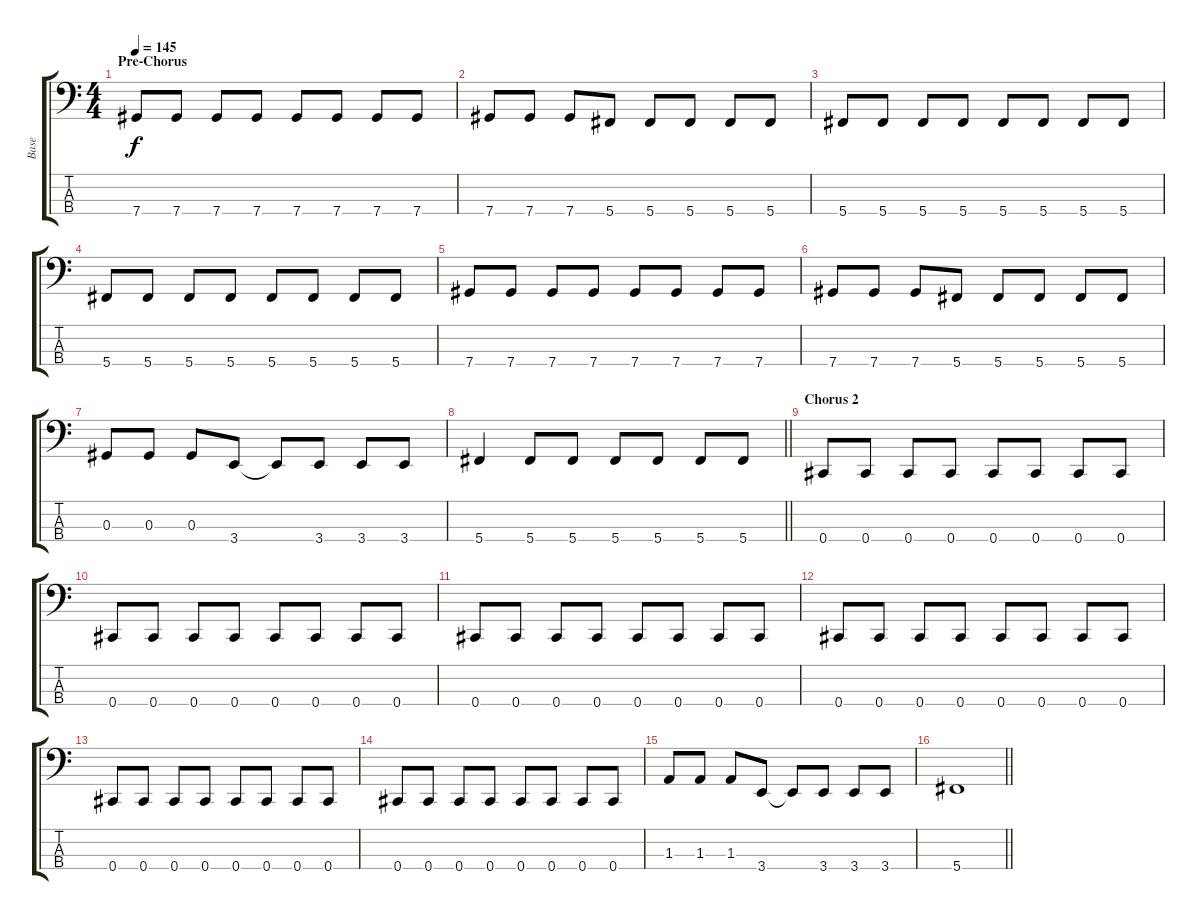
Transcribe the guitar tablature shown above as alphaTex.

\track ("Base" "Base") {instrument electricbasspick}
\staff {score tabs}
\tuning (Gb2 Db2 Ab1 Db1) {hide}
\ts (4 4)
\section ("" "Pre-Chorus")
\tempo 145
\clef f4
\ks c
7.4.8{dy f} 7.4.8 7.4.8 7.4.8 7.4.8 7.4.8 7.4.8 7.4.8 |
7.4.8 7.4.8 7.4.8 5.4.8 5.4.8 5.4.8 5.4.8 5.4.8 |
5.4.8 5.4.8 5.4.8 5.4.8 5.4.8 5.4.8 5.4.8 5.4.8 |
5.4.8 5.4.8 5.4.8 5.4.8 5.4.8 5.4.8 5.4.8 5.4.8 |
7.4.8 7.4.8 7.4.8 7.4.8 7.4.8 7.4.8 7.4.8 7.4.8 |
7.4.8 7.4.8 7.4.8 5.4.8 5.4.8 5.4.8 5.4.8 5.4.8 |
0.3.8 0.3.8 0.3.8 3.4.8 3.4{t}.8 3.4.8 3.4.8 3.4.8 |
\barLineRight lightlight
5.4.4 5.4.8 5.4.8 5.4.8 5.4.8 5.4.8 5.4.8 |
\section ("" "Chorus 2")
0.4.8 0.4.8 0.4.8 0.4.8 0.4.8 0.4.8 0.4.8 0.4.8 |
0.4.8 0.4.8 0.4.8 0.4.8 0.4.8 0.4.8 0.4.8 0.4.8 |
0.4.8 0.4.8 0.4.8 0.4.8 0.4.8 0.4.8 0.4.8 0.4.8 |
0.4.8 0.4.8 0.4.8 0.4.8 0.4.8 0.4.8 0.4.8 0.4.8 |
0.4.8 0.4.8 0.4.8 0.4.8 0.4.8 0.4.8 0.4.8 0.4.8 |
0.4.8 0.4.8 0.4.8 0.4.8 0.4.8 0.4.8 0.4.8 0.4.8 |
1.3.8 1.3.8 1.3.8 3.4.8 3.4{t}.8 3.4.8 3.4.8 3.4.8 |
\barLineRight lightlight
5.4.1
